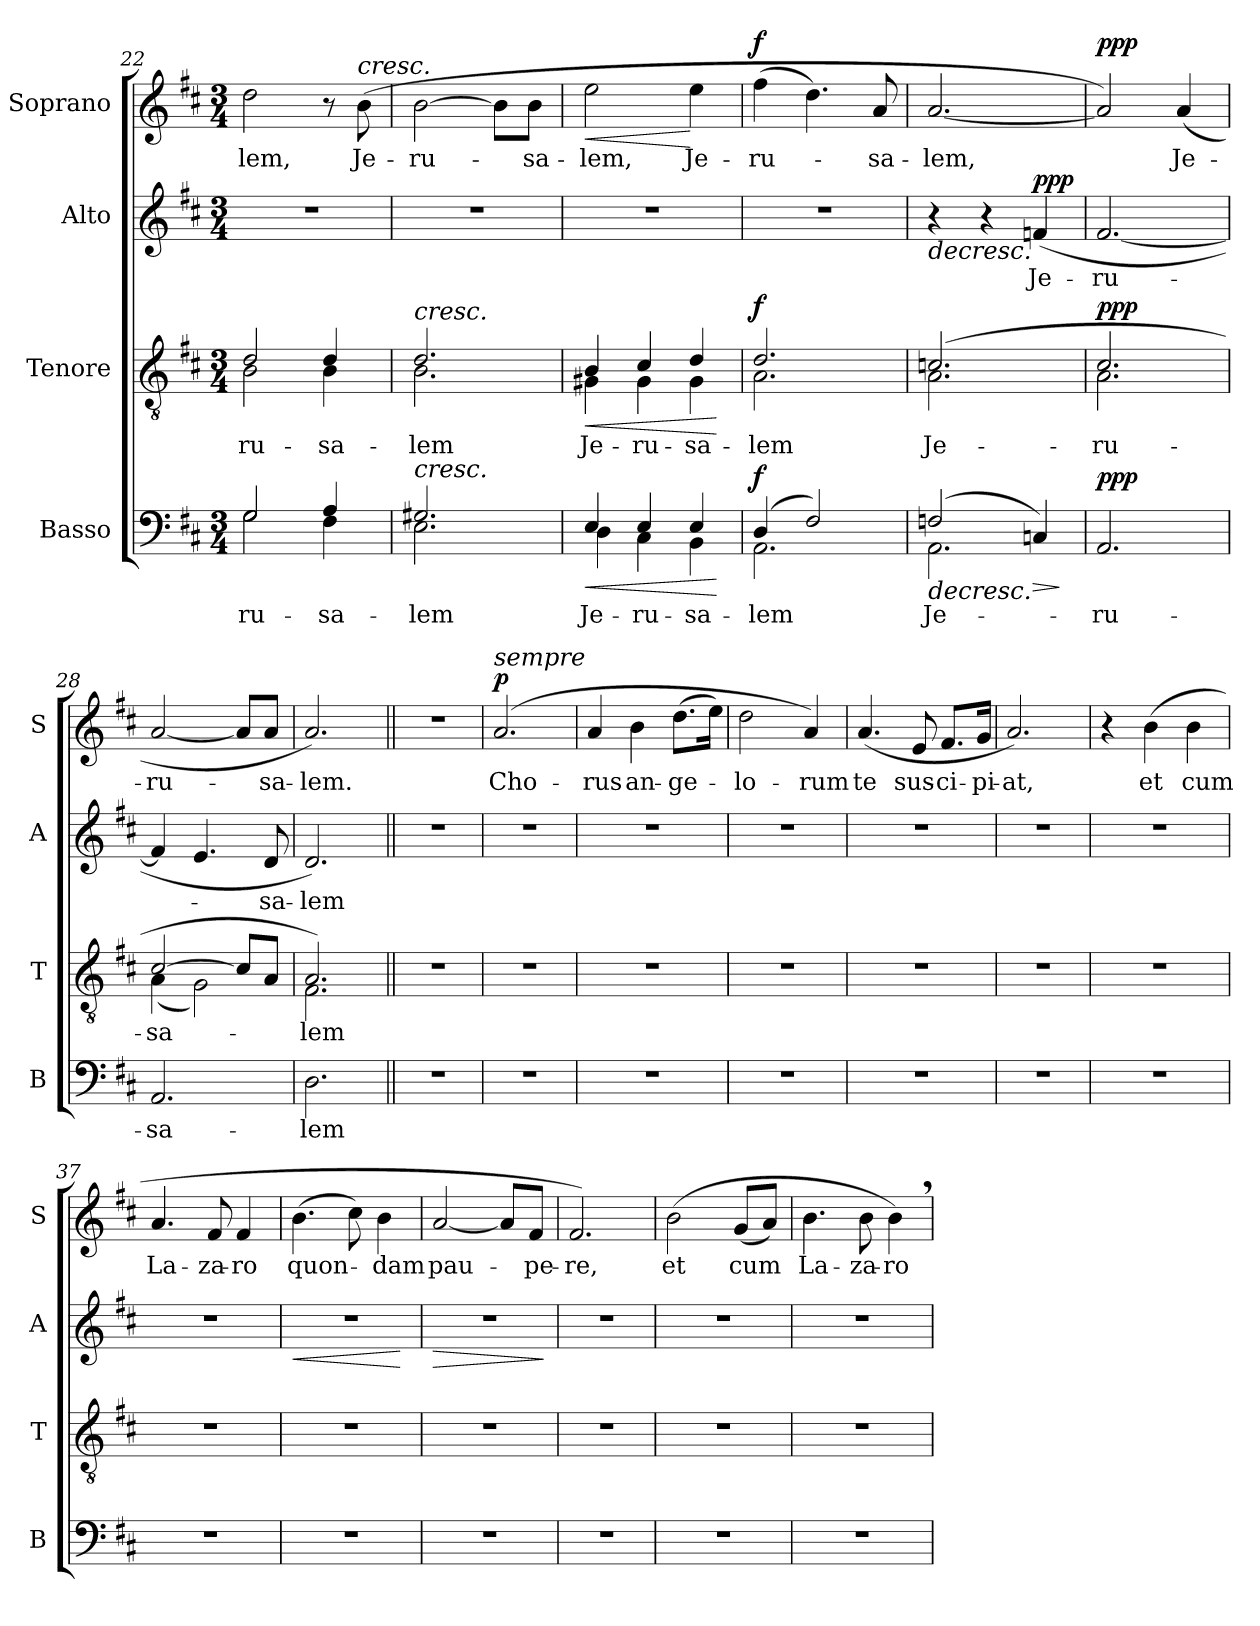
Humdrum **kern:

**kern	**text	**dynam	**kern	**text	**dynam	**kern	**text	**dynam	**kern	**text	**dynam
*part4	*part4	*part4	*part3	*part3	*part3	*part2	*part2	*part2	*part1	*part1	*part1
*staff4	*staff4	*staff4	*staff3	*staff3	*staff3	*staff2	*staff2	*staff2	*staff1	*staff1	*staff1
*I"Basso	*	*	*I"Tenore	*	*	*I"Alto	*	*	*I"Soprano	*	*
*I'B	*	*	*I'T	*	*	*I'A	*	*	*I'S	*	*
*clefF4	*	*	*clefGv2	*	*	*clefG2	*	*	*clefG2	*	*
*k[f#c#]	*	*	*k[f#c#]	*	*	*k[f#c#]	*	*	*k[f#c#]	*	*
*D:	*	*	*D:	*	*	*D:	*	*	*D:	*	*
*M3/4	*	*	*M3/4	*	*	*M3/4	*	*	*M3/4	*	*
=22	=22	=22	=22	=22	=22	=22	=22	=22	=22	=22	=22
!	!LO:LY:b	!	!	!LO:LY:b	!	!	!	!	!	!LO:LY:b	!
*^	*	*	*^	*	*	*	*	*	*	*	*
2G/	2G\	-ru-	.	2d/	2B\	-ru-	.	2.r	.	.	2dd\	-lem,	.
!	!	!LO:LY:b	!	!	!	!LO:LY:b	!	!	!	!	!	!	!
4A/	4F#\	-sa-	.	4d/	4B\	-sa-	.	.	.	.	8r	.	.
!	!	!	!	!	!	!	!	!	!	!	!LO:TX:a:i:t=cresc.	!	!
!	!	!	!	!	!	!	!	!	!	!	!	!LO:LY:b	!
.	.	.	.	.	.	.	.	.	.	.	(>8b\	Je-	.
=23	=23	=23	=23	=23	=23	=23	=23	=23	=23	=23	=23	=23	=23
!	!	!	!	!LO:TX:a:i:t=cresc.	!	!	!	!	!	!	!	!	!
!LO:TX:a:i:t=cresc.	!	!	!	!	!	!	!	!	!	!	!	!	!
!	!	!LO:LY:b	!	!	!	!LO:LY:b	!	!	!	!	!	!LO:LY:b	!
2.G#X/	2.E\	-lem	.	2.d/	2.B\	-lem	.	2.r	.	.	[2b\	-ru-	.
.	.	.	.	.	.	.	.	.	.	.	8b\L]	.	.
!	!	!	!	!	!	!	!	!	!	!	!	!LO:LY:b	!
.	.	.	.	.	.	.	.	.	.	.	8b\J	-sa-	.
!!LO:LB:g=z
=24	=24	=24	=24	=24	=24	=24	=24	=24	=24	=24	=24	=24	=24
!	!	!LO:LY:b	!LO:HP:b	!	!	!LO:LY:b	!LO:HP:b	!	!	!	!	!LO:LY:b	!LO:HP:b
4E/	4D\	Je-	<	4B/	4G#X\	Je-	<	2.r	.	.	2ee\	-lem,	<
!	!	!LO:LY:b	!	!	!	!LO:LY:b	!	!	!	!	!	!	!
4E/	4C#\	-ru-	.	4c#/	4G#\	-ru-	.	.	.	.	.	.	.
!	!	!LO:LY:b	!	!	!	!LO:LY:b	!	!	!	!	!	!LO:LY:b	!
4E/	4BB\	-sa-	.	4d/	4G#\	-sa-	.	.	.	.	4ee\	Je-	[
*v	*v	*	*	*	*	*	*	*	*	*	*	*	*
*	*	*	*v	*v	*	*	*	*	*	*	*	*
.	.	[	.	.	[	.	.	.	.	.	.
=25	=25	=25	=25	=25	=25	=25	=25	=25	=25	=25	=25
!	!LO:LY:b	!LO:DY:a	!	!LO:LY:b	!LO:DY:a	!	!	!	!	!LO:LY:b	!LO:DY:a
*^	*	*	*^	*	*	*	*	*	*	*	*
(>4D/	2.AA\	-lem	f	2.d/	2.A\	-lem	f	2.r	.	.	(>4ff#\	-ru-	f
2F#/)	.	.	.	.	.	.	.	.	.	.	4.dd\)	.	.
!	!	!	!	!	!	!	!	!	!	!	!	!LO:LY:b	!
.	.	.	.	.	.	.	.	.	.	.	8a/	-sa-	.
=26	=26	=26	=26	=26	=26	=26	=26	=26	=26	=26	=26	=26	=26
!	!	!LO:LY:b	!LO:HP:b	!	!	!LO:LY:b	!	!	!	!LO:HP:b	!	!LO:LY:b	!
(>2Fn/	2.AA\	Je-	>	(>2.cn/	2.A\	Je-	.	4r	.	>	[2.a/	-lem,	.
.	.	.	.	.	.	.	.	4r	.	.	.	.	.
!	!	!	!LO:HP:b	!	!	!	!	!	!LO:LY:b	!LO:DY:a	!	!	!
4Cn/)	.	.	>	.	.	.	.	(>4fn/	Je-	ppp	.	.	.
*v	*v	*	*	*	*	*	*	*	*	*	*	*	*
*	*	*	*v	*v	*	*	*	*	*	*	*	*
.	.	] ]	.	.	.	.	.	]	.	.	.
=27	=27	=27	=27	=27	=27	=27	=27	=27	=27	=27	=27
!	!LO:LY:b	!LO:DY:a	!	!LO:LY:b	!LO:DY:a	!	!LO:LY:b	!	!	!	!LO:DY:a
*	*	*	*^	*	*	*	*	*	*	*	*
2.AA/	-ru-	ppp	2.c#/	2.A\	-ru-	ppp	[2.f#/	-ru-	.	2a/])	.	ppp
!	!	!	!	!	!	!	!	!	!	!	!LO:LY:b	!
.	.	.	.	.	.	.	.	.	.	(<4a/	Je-	.
=28	=28	=28	=28	=28	=28	=28	=28	=28	=28	=28	=28	=28
!	!LO:LY:b	!	!	!	!LO:LY:b	!	!	!	!	!	!LO:LY:b	!
2.AA/	-sa-	.	[>2c#/	(<4A\	-sa-	.	4f#/]	.	.	[2a/	-ru-	.
.	.	.	.	2G\)	.	.	4.e/	.	.	.	.	.
.	.	.	8c#/L]	.	.	.	.	.	.	8a/L]	.	.
!	!	!	!	!	!	!	!	!LO:LY:b	!	!	!LO:LY:b	!
.	.	.	8A/J	.	.	.	8d/	-sa-	.	8a/J	-sa-	.
=29	=29	=29	=29	=29	=29	=29	=29	=29	=29	=29	=29	=29
!	!LO:LY:b	!	!	!	!LO:LY:b	!	!	!LO:LY:b	!	!	!LO:LY:b	!
2.D\	-lem	.	2.A/)	2.F#\	-lem	.	2.d/)	-lem	.	2.a/)	-lem.	.
*	*	*	*v	*v	*	*	*	*	*	*	*	*
=30||	=30||	=30||	=30||	=30||	=30||	=30||	=30||	=30||	=30||	=30||	=30||
2.r	.	.	2.r	.	.	2.r	.	.	2.r	.	.
=31	=31	=31	=31	=31	=31	=31	=31	=31	=31	=31	=31
!	!	!	!	!	!	!	!	!	!LO:TX:a:i:t=sempre	!	!
!	!	!	!	!	!	!	!	!	!	!LO:LY:b	!LO:DY:a
2.r	.	.	2.r	.	.	2.r	.	.	(>2.a/	Cho-	p
!!LO:LB:g=z
=32	=32	=32	=32	=32	=32	=32	=32	=32	=32	=32	=32
!	!	!	!	!	!	!	!	!	!	!LO:LY:b	!
2.r	.	.	2.r	.	.	2.r	.	.	4a/	-rus	.
!	!	!	!	!	!	!	!	!	!	!LO:LY:b	!
.	.	.	.	.	.	.	.	.	4b\	an-	.
!	!	!	!	!	!	!	!	!	!	!LO:LY:b	!
.	.	.	.	.	.	.	.	.	(>8.dd\L	-ge-	.
.	.	.	.	.	.	.	.	.	16ee\Jk)	.	.
=33	=33	=33	=33	=33	=33	=33	=33	=33	=33	=33	=33
!	!	!	!	!	!	!	!	!	!	!LO:LY:b	!
2.r	.	.	2.r	.	.	2.r	.	.	2dd\	-lo-	.
!	!	!	!	!	!	!	!	!	!	!LO:LY:b	!
.	.	.	.	.	.	.	.	.	4a/)	-rum	.
=34	=34	=34	=34	=34	=34	=34	=34	=34	=34	=34	=34
!	!	!	!	!	!	!	!	!	!	!LO:LY:b	!
2.r	.	.	2.r	.	.	2.r	.	.	(<4.a/	te	.
!	!	!	!	!	!	!	!	!	!	!LO:LY:b	!
.	.	.	.	.	.	.	.	.	8e/	sus-	.
!	!	!	!	!	!	!	!	!	!	!LO:LY:b	!
.	.	.	.	.	.	.	.	.	8.f#/L	-ci-	.
!	!	!	!	!	!	!	!	!	!	!LO:LY:b	!
.	.	.	.	.	.	.	.	.	16g/Jk	-pi-	.
=35	=35	=35	=35	=35	=35	=35	=35	=35	=35	=35	=35
!	!	!	!	!	!	!	!	!	!	!LO:LY:b	!
2.r	.	.	2.r	.	.	2.r	.	.	2.a/)	-at,	.
=36	=36	=36	=36	=36	=36	=36	=36	=36	=36	=36	=36
2.r	.	.	2.r	.	.	2.r	.	.	4r	.	.
!	!	!	!	!	!	!	!	!	!	!LO:LY:b	!
.	.	.	.	.	.	.	.	.	(>4b\	et	.
!	!	!	!	!	!	!	!	!	!	!LO:LY:b	!
.	.	.	.	.	.	.	.	.	4b\	cum	.
=37	=37	=37	=37	=37	=37	=37	=37	=37	=37	=37	=37
!	!	!	!	!	!	!	!	!	!	!LO:LY:b	!
2.r	.	.	2.r	.	.	2.r	.	.	4.a/	La-	.
!	!	!	!	!	!	!	!	!	!	!LO:LY:b	!
.	.	.	.	.	.	.	.	.	8f#/	-za-	.
!	!	!	!	!	!	!	!	!	!	!LO:LY:b	!
.	.	.	.	.	.	.	.	.	4f#/	-ro	.
=38	=38	=38	=38	=38	=38	=38	=38	=38	=38	=38	=38
!	!	!	!	!	!	!	!	!LO:HP:b	!	!LO:LY:b	!
2.r	.	.	2.r	.	.	2.r	.	<	(>4.b\	quon-	.
.	.	.	.	.	.	.	.	.	8cc#\)	.	.
!	!	!	!	!	!	!	!	!	!	!LO:LY:b	!
.	.	.	.	.	.	.	.	.	4b\	-dam	.
.	.	.	.	.	.	.	.	[	.	.	.
=39	=39	=39	=39	=39	=39	=39	=39	=39	=39	=39	=39
!	!	!	!	!	!	!	!	!LO:HP:b	!	!LO:LY:b	!
2.r	.	.	2.r	.	.	2.r	.	>	[2a/	pau-	.
.	.	.	.	.	.	.	.	.	8a/L]	.	.
!	!	!	!	!	!	!	!	!	!	!LO:LY:b	!
.	.	.	.	.	.	.	.	.	8f#/J	-pe-	.
.	.	.	.	.	.	.	.	]	.	.	.
!!LO:PB:g=z
=40	=40	=40	=40	=40	=40	=40	=40	=40	=40	=40	=40
!	!	!	!	!	!	!	!	!	!	!LO:LY:b	!
2.r	.	.	2.r	.	.	2.r	.	.	2.f#/)	-re,	.
=41	=41	=41	=41	=41	=41	=41	=41	=41	=41	=41	=41
!	!	!	!	!	!	!	!	!	!	!LO:LY:b	!
2.r	.	.	2.r	.	.	2.r	.	.	(>2b\	et	.
!	!	!	!	!	!	!	!	!	!	!LO:LY:b	!
.	.	.	.	.	.	.	.	.	(<8g/L	cum	.
.	.	.	.	.	.	.	.	.	8a/J)	.	.
=42	=42	=42	=42	=42	=42	=42	=42	=42	=42	=42	=42
!	!	!	!	!	!	!	!	!	!	!LO:LY:b	!
2.r	.	.	2.r	.	.	2.r	.	.	4.b\	La-	.
!	!	!	!	!	!	!	!	!	!	!LO:LY:b	!
.	.	.	.	.	.	.	.	.	8b\	-za-	.
!	!	!	!	!	!	!	!	!	!	!LO:LY:b	!
.	.	.	.	.	.	.	.	.	4b,>\)	-ro	.
=	=	=	=	=	=	=	=	=	=	=	=
*-	*-	*-	*-	*-	*-	*-	*-	*-	*-	*-	*-
